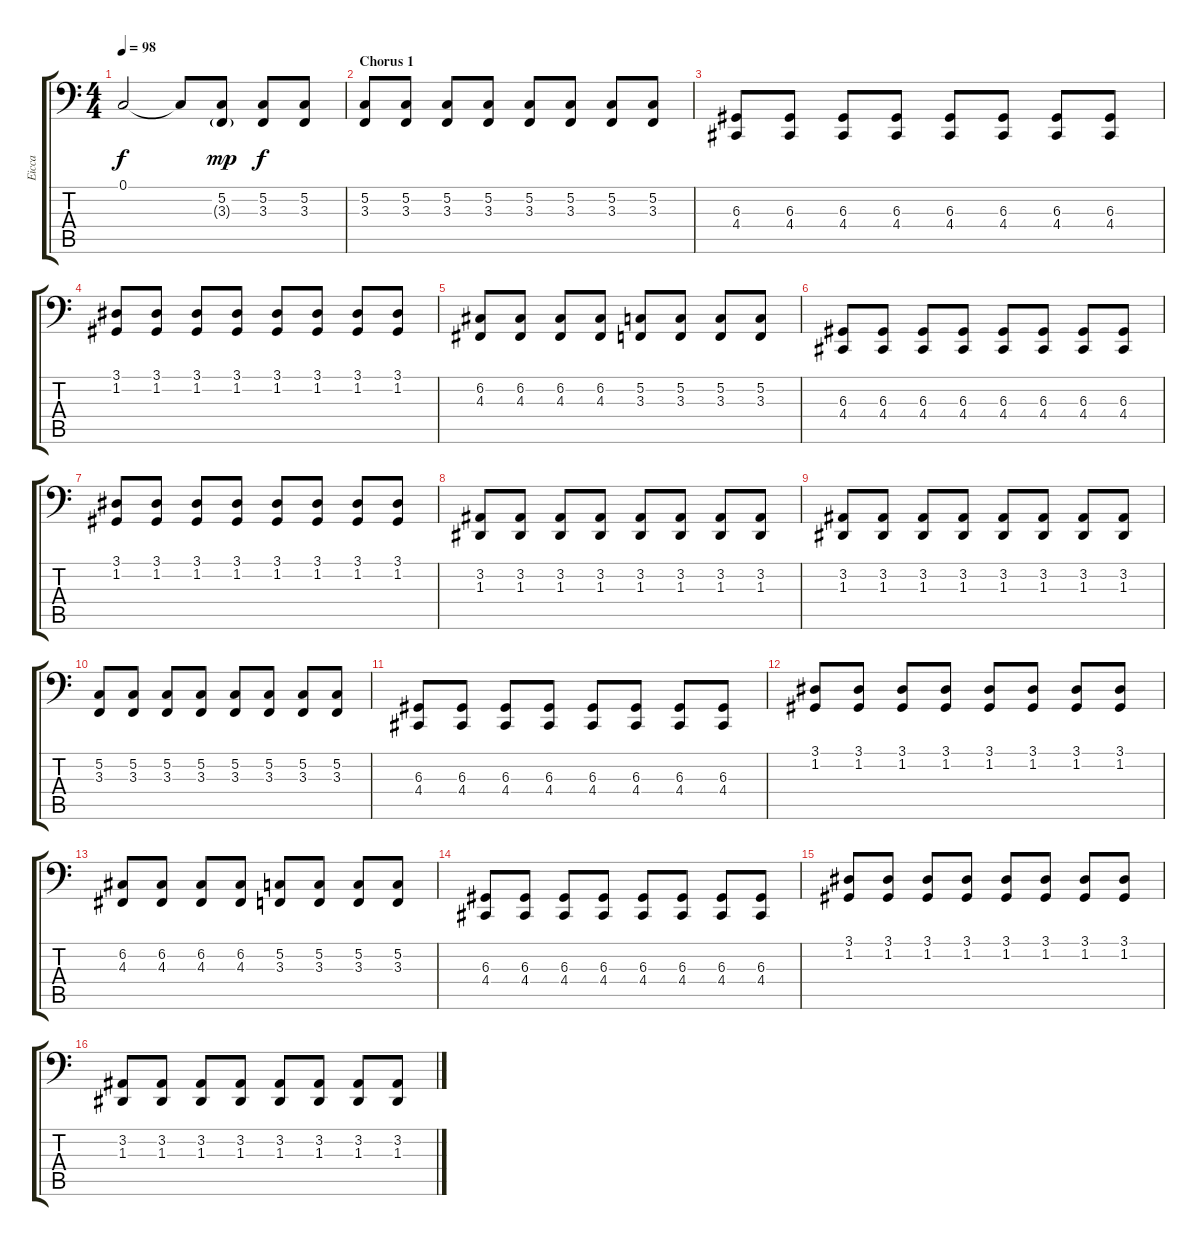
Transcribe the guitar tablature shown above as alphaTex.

\track ("Eicca" "Eicca") {instrument cello}
\staff {score tabs}
\tuning (C3 G2 D2 A1 E1 B0) {hide}
\ts (4 4)
\tempo 98
\clef f4
\ks c
0.1.2{dy f} 0.1{t}.8 (5.2 3.3{g}).8{dy mp} (5.2 3.3).8{dy f} (5.2 3.3).8 |
\section ("" "Chorus 1")
(5.2 3.3).8 (5.2 3.3).8 (5.2 3.3).8 (5.2 3.3).8 (5.2 3.3).8 (5.2 3.3).8 (5.2 3.3).8 (5.2 3.3).8 |
(6.3 4.4).8 (6.3 4.4).8 (6.3 4.4).8 (6.3 4.4).8 (6.3 4.4).8 (6.3 4.4).8 (6.3 4.4).8 (6.3 4.4).8 |
(3.1 1.2).8 (3.1 1.2).8 (3.1 1.2).8 (3.1 1.2).8 (3.1 1.2).8 (3.1 1.2).8 (3.1 1.2).8 (3.1 1.2).8 |
(6.2 4.3).8 (6.2 4.3).8 (6.2 4.3).8 (6.2 4.3).8 (5.2 3.3).8 (5.2 3.3).8 (5.2 3.3).8 (5.2 3.3).8 |
(6.3 4.4).8 (6.3 4.4).8 (6.3 4.4).8 (6.3 4.4).8 (6.3 4.4).8 (6.3 4.4).8 (6.3 4.4).8 (6.3 4.4).8 |
(3.1 1.2).8 (3.1 1.2).8 (3.1 1.2).8 (3.1 1.2).8 (3.1 1.2).8 (3.1 1.2).8 (3.1 1.2).8 (3.1 1.2).8 |
(3.2 1.3).8 (3.2 1.3).8 (3.2 1.3).8 (3.2 1.3).8 (3.2 1.3).8 (3.2 1.3).8 (3.2 1.3).8 (3.2 1.3).8 |
(3.2 1.3).8 (3.2 1.3).8 (3.2 1.3).8 (3.2 1.3).8 (3.2 1.3).8 (3.2 1.3).8 (3.2 1.3).8 (3.2 1.3).8 |
(5.2 3.3).8 (5.2 3.3).8 (5.2 3.3).8 (5.2 3.3).8 (5.2 3.3).8 (5.2 3.3).8 (5.2 3.3).8 (5.2 3.3).8 |
(6.3 4.4).8 (6.3 4.4).8 (6.3 4.4).8 (6.3 4.4).8 (6.3 4.4).8 (6.3 4.4).8 (6.3 4.4).8 (6.3 4.4).8 |
(3.1 1.2).8 (3.1 1.2).8 (3.1 1.2).8 (3.1 1.2).8 (3.1 1.2).8 (3.1 1.2).8 (3.1 1.2).8 (3.1 1.2).8 |
(6.2 4.3).8 (6.2 4.3).8 (6.2 4.3).8 (6.2 4.3).8 (5.2 3.3).8 (5.2 3.3).8 (5.2 3.3).8 (5.2 3.3).8 |
(6.3 4.4).8 (6.3 4.4).8 (6.3 4.4).8 (6.3 4.4).8 (6.3 4.4).8 (6.3 4.4).8 (6.3 4.4).8 (6.3 4.4).8 |
(3.1 1.2).8 (3.1 1.2).8 (3.1 1.2).8 (3.1 1.2).8 (3.1 1.2).8 (3.1 1.2).8 (3.1 1.2).8 (3.1 1.2).8 |
(3.2 1.3).8 (3.2 1.3).8 (3.2 1.3).8 (3.2 1.3).8 (3.2 1.3).8 (3.2 1.3).8 (3.2 1.3).8 (3.2 1.3).8
